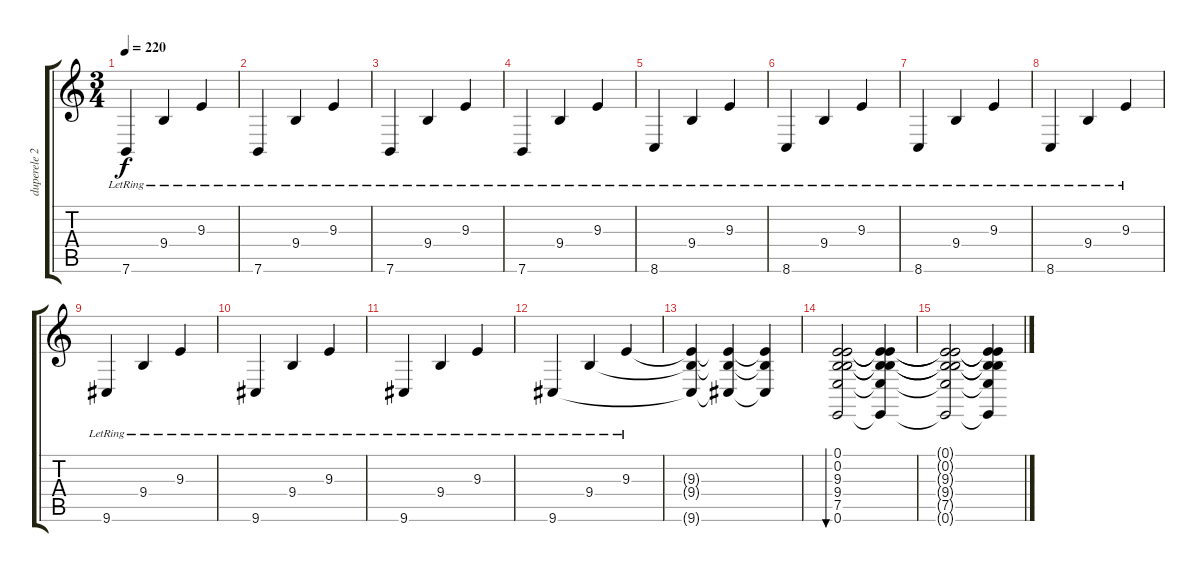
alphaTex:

\track ("duperele 2:)" "duperele 2") {instrument synthstrings1}
\staff {score tabs}
\tuning (E4 B3 G3 D3 A2 E2) {hide}
\ts (3 4)
\tempo 220
\clef g2
\ks c
7.6{lr}.4{dy f} 9.4{lr}.4 9.3{lr}.4 |
7.6{lr}.4 9.4{lr}.4 9.3{lr}.4 |
7.6{lr}.4 9.4{lr}.4 9.3{lr}.4 |
7.6{lr}.4 9.4{lr}.4 9.3{lr}.4 |
8.6{lr}.4 9.4{lr}.4 9.3{lr}.4 |
8.6{lr}.4 9.4{lr}.4 9.3{lr}.4 |
8.6{lr}.4 9.4{lr}.4 9.3{lr}.4 |
8.6{lr}.4 9.4{lr}.4 9.3{lr}.4 |
9.6{lr}.4 9.4{lr}.4 9.3{lr}.4 |
9.6{lr}.4 9.4{lr}.4 9.3{lr}.4 |
9.6{lr}.4 9.4{lr}.4 9.3{lr}.4 |
9.6{lr}.4 9.4{lr}.4 9.3{lr}.4 |
(9.3{t} 9.4{t} 9.6{t}).4 (9.3{t} 9.4{t} 9.6{t}).4 (9.3{t} 9.4{t} 9.6{t}).4 |
(0.1 0.2 9.3 9.4 7.5 0.6).2{bu 240} (0.1{t} 0.2{t} 9.3{t} 9.4{t} 7.5{t} 0.6{t}).4 |
(0.1{t} 0.2{t} 9.3{t} 9.4{t} 7.5{t} 0.6{t}).2 (0.1{t} 0.2{t} 9.3{t} 9.4{t} 7.5{t} 0.6{t}).4
